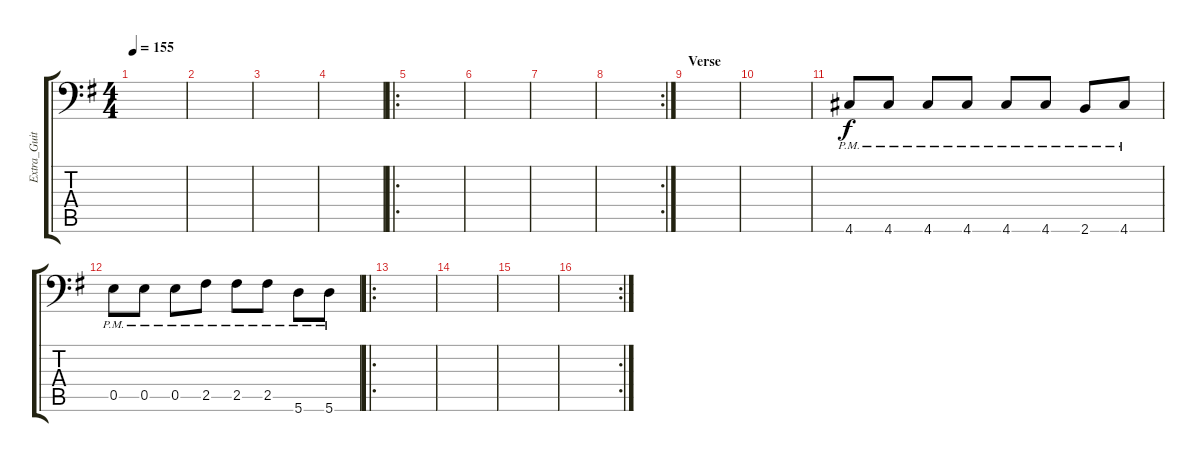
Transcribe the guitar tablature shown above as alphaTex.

\track ("Extra_Guitar" "Extra_Guit") {instrument distortionguitar}
\staff {score tabs}
\tuning (B3 Gb3 D3 A2 E2 A1) {hide}
\ts (4 4)
\tempo 155
\clef f4
\ks g
|
|
|
|
\ro
|
|
|
\rc 2
|
\section ("" "Verse")
|
|
4.6{pm}.8 4.6{pm}.8 4.6{pm}.8 4.6{pm}.8 4.6{pm}.8 4.6{pm}.8 2.6{pm}.8 4.6{pm}.8 |
0.5{pm}.8 0.5{pm}.8 0.5{pm}.8 2.5{pm}.8 2.5{pm}.8 2.5{pm}.8 5.6{pm}.8 5.6{pm}.8 |
\ro
|
|
|
\rc 2
